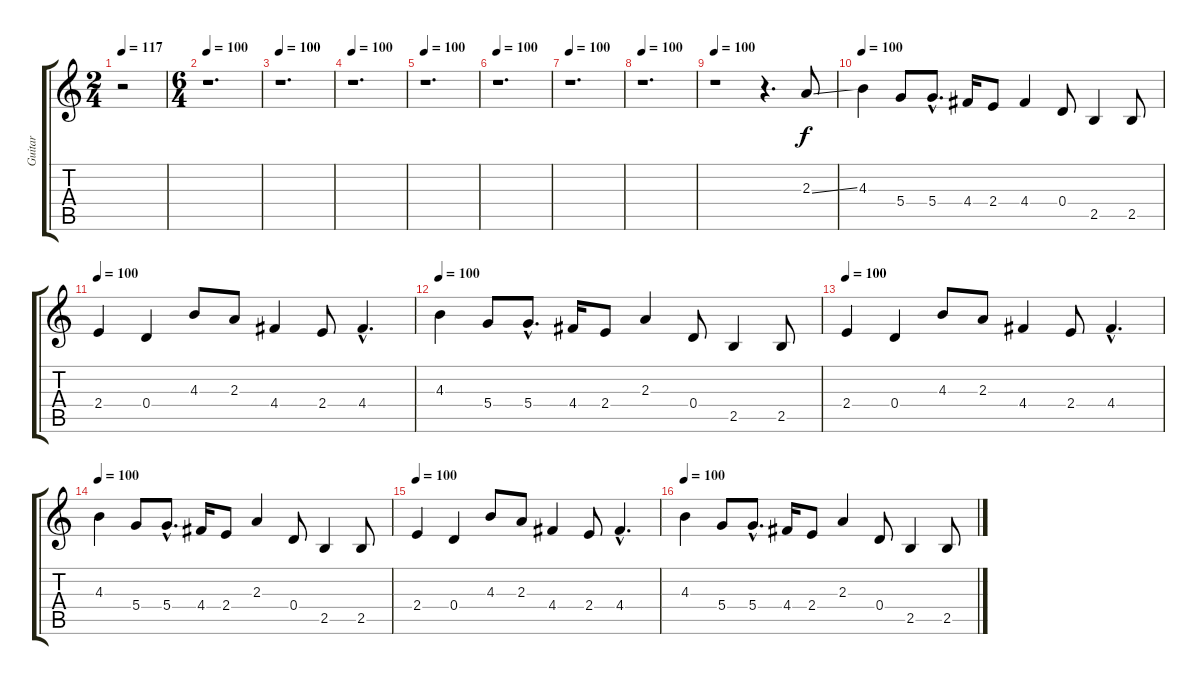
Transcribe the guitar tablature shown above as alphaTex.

\track ("Guitar" "Guitar") {instrument distortionguitar}
\staff {score tabs}
\tuning (E4 B3 G3 D3 A2 E2) {hide}
\ts (2 4)
\tempo 117
\tempo 100
\tempo 117
\clef g2
\ks c
r.2{dy f instrument distortionguitar} |
\ts (6 4)
\tempo 100
r.1{d} |
\tempo 100
r.1{d} |
\tempo 100
r.1{d} |
\tempo 100
r.1{d} |
\tempo 100
r.1{d} |
\tempo 100
r.1{d} |
\tempo 100
r.1{d} |
\tempo 100
r.1 r.4{d} 2.3{ss}.8 |
\tempo 100
4.3.4 5.4.8 5.4{hac}.8{d} 4.4.16 2.4.8 4.4.4 0.4.8 2.5.4 2.5.8 |
\tempo 100
2.4.4 0.4.4 4.3.8 2.3.8 4.4.4 2.4.8 4.4{hac}.4{d} |
\tempo 100
4.3.4 5.4.8 5.4{hac}.8{d} 4.4.16 2.4.8 2.3.4 0.4.8 2.5.4 2.5.8 |
\tempo 100
2.4.4 0.4.4 4.3.8 2.3.8 4.4.4 2.4.8 4.4{hac}.4{d} |
\tempo 100
4.3.4 5.4.8 5.4{hac}.8{d} 4.4.16 2.4.8 2.3.4 0.4.8 2.5.4 2.5.8 |
\tempo 100
2.4.4 0.4.4 4.3.8 2.3.8 4.4.4 2.4.8 4.4{hac}.4{d} |
\tempo 100
4.3.4 5.4.8 5.4{hac}.8{d} 4.4.16 2.4.8 2.3.4 0.4.8 2.5.4 2.5.8
